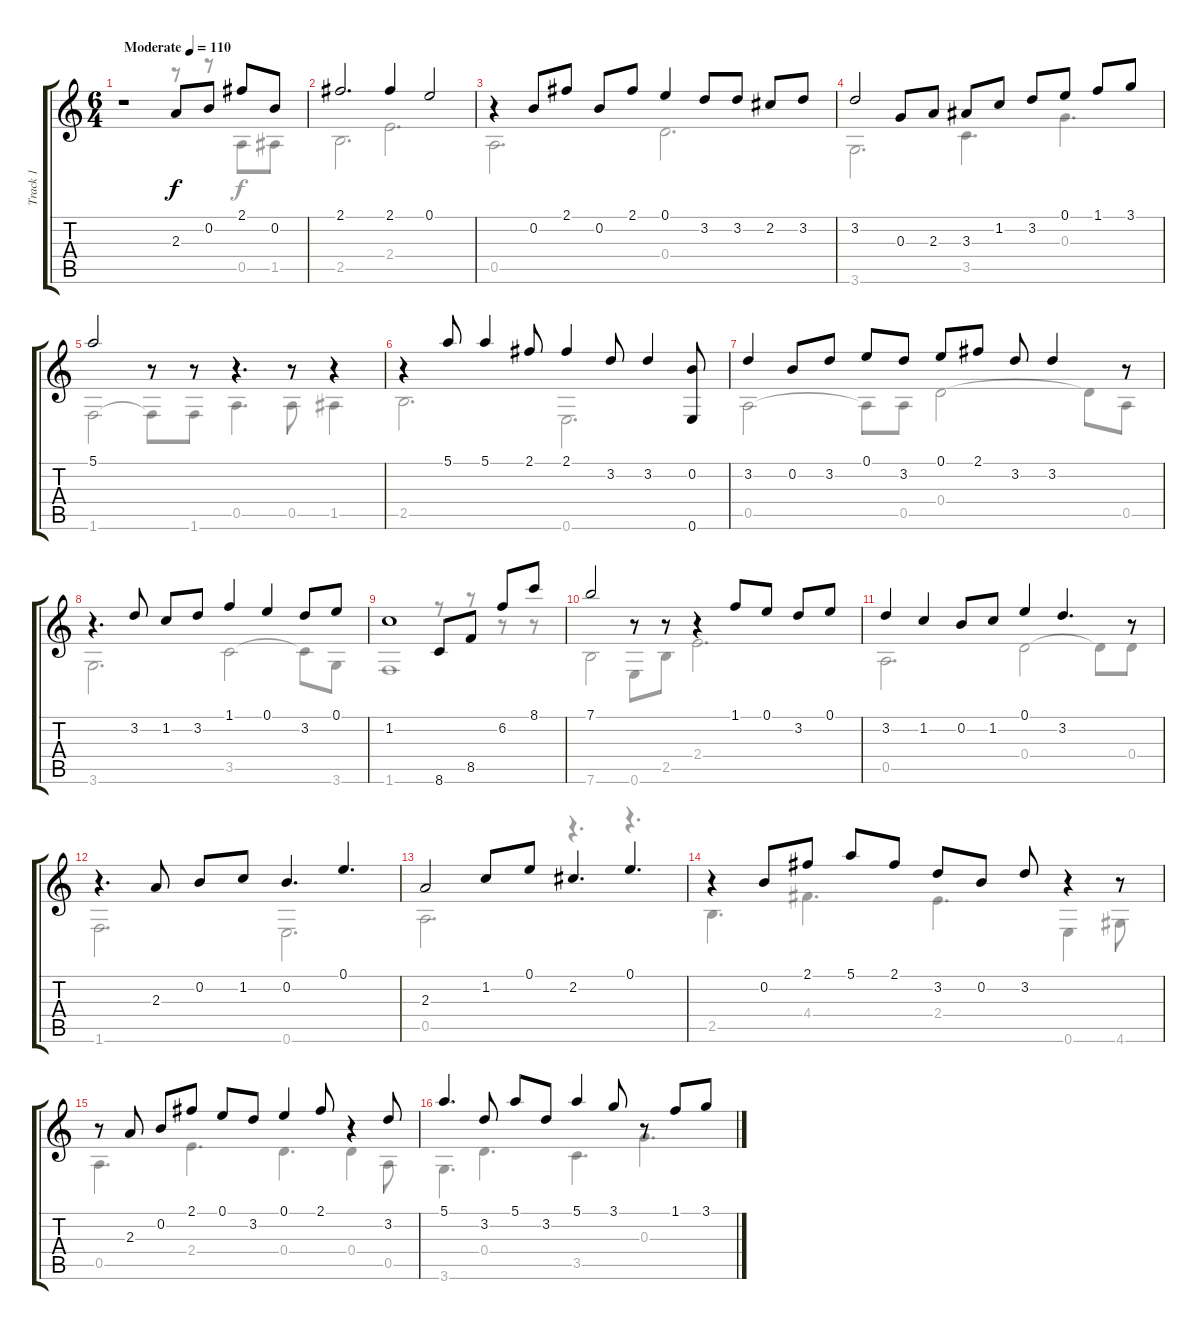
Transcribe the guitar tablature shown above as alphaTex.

\track ("Track 1" "Track 1") {instrument acousticguitarsteel}
\staff {score tabs}
\tuning (E4 B3 G3 D3 A2 E2) {hide}
\voice
\ts (6 4)
\tempo (110 "Moderate")
\clef g2
\ks c
r.1{dy f instrument acousticguitarsteel} 2.3.8 0.2.8 2.1.8 0.2.8 |
2.1.2{d} 2.1.4 0.1.2 |
r.4 0.2.8 2.1.8 0.2.8 2.1.8 0.1.4 3.2.8 3.2.8 2.2.8 3.2.8 |
3.2.2 0.3.8 2.3.8 3.3.8 1.2.8 3.2.8 0.1.8 1.1.8 3.1.8 |
5.1.2 r.8 r.8 r.4{d} r.8 r.4 |
r.4 5.1.8 5.1.4 2.1.8 2.1.4 3.2.8 3.2.4 (0.2 0.6).8 |
3.2.4 0.2.8 3.2.8 0.1.8 3.2.8 0.1.8 2.1.8 3.2.8 3.2.4 r.8 |
r.4{d} 3.2.8 1.2.8 3.2.8 1.1.4 0.1.4 3.2.8 0.1.8 |
1.2.1 8.6.8 8.5.8 6.2.8 8.1.8 |
7.1.2 r.8 r.8 r.4 1.1.8 0.1.8 3.2.8 0.1.8 |
3.2.4 1.2.4 0.2.8 1.2.8 0.1.4 3.2.4{d} r.8 |
r.4{d} 2.3.8 0.2.8 1.2.8 0.2.4{d} 0.1.4{d} |
2.3.2 1.2.8 0.1.8 2.2.4{d} 0.1.4{d} |
r.4 0.2.8 2.1.8 5.1.8 2.1.8 3.2.8 0.2.8 3.2.8 r.4 r.8 |
r.8 2.3.8 0.2.8 2.1.8 0.1.8 3.2.8 0.1.4 2.1.8 r.4 3.2.8 |
5.1.4{d} 3.2.8 5.1.8 3.2.8 5.1.4 3.1.8 r.8 1.1.8 3.1.8
\voice
\clef g2
\ottava regular
\simile none
\ks c
r.1{dy f} r.8 r.8 0.5.8 1.5.8 |
2.5.2{d} 2.4.2{d} |
0.5.2{d} 0.4.2{d} |
3.6.2{d} 3.5.4{d} 0.3.4{d} |
1.6.2 1.6{t}.8 1.6.8 0.5.4{d} 0.5.8 1.5.4 |
2.5.2{d} 0.6.2{d} |
0.5.2 0.5{t}.8 0.5.8 0.4.2 0.4{t}.8 0.5.8 |
3.6.2{d} 3.5.2 3.5{t}.8 3.6.8 |
1.6.1 r.8 r.8 r.8 r.8 |
7.6.2 0.6.8 2.5.8 2.4.2{d} |
0.5.2{d} 0.4.2 0.4{t}.8 0.4.8 |
1.6.2{d} 0.6.2{d} |
0.5.2{d} r.4{d} r.4{d} |
2.5.4{d} 4.4.4{d} 2.4.4{d} 0.6.4 4.6.8 |
0.5.4{d} 2.4.4{d} 0.4.4{d} 0.4.4 0.5.8 |
3.6.4{d} 0.4.4{d} 3.5.4{d} 0.3.4{d}
